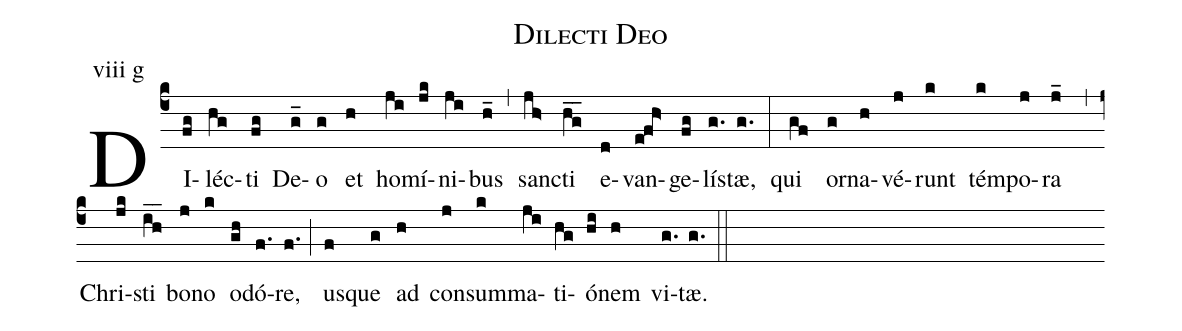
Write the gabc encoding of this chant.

name: Dilecti Deo;
annotation: viii g;
mode: 8;
%%
(c4)
DI(fg)léc(hg)ti(fg) De(g_)o(g) et(h) ho(ji)mí(jk)ni(ji)bus(h_) (,)
san(jh>)cti(hg__) e(d)van(e!fh>)ge(fg)lís(g.)tæ,(g.) (:)
qui(gf) or(g)na(h)vé(j)runt(k) tém(k)po(j)ra(j_) (,)
Chri(jk)sti(ih__) bo(j)no(k) o(gh)dó(f.)re,(f.) (;)
us(f)que(g) ad(h) con(j)sum(k)ma(ji)ti(hg)ó(hi)nem(h) vi(g.)tæ.(g.) (::)
